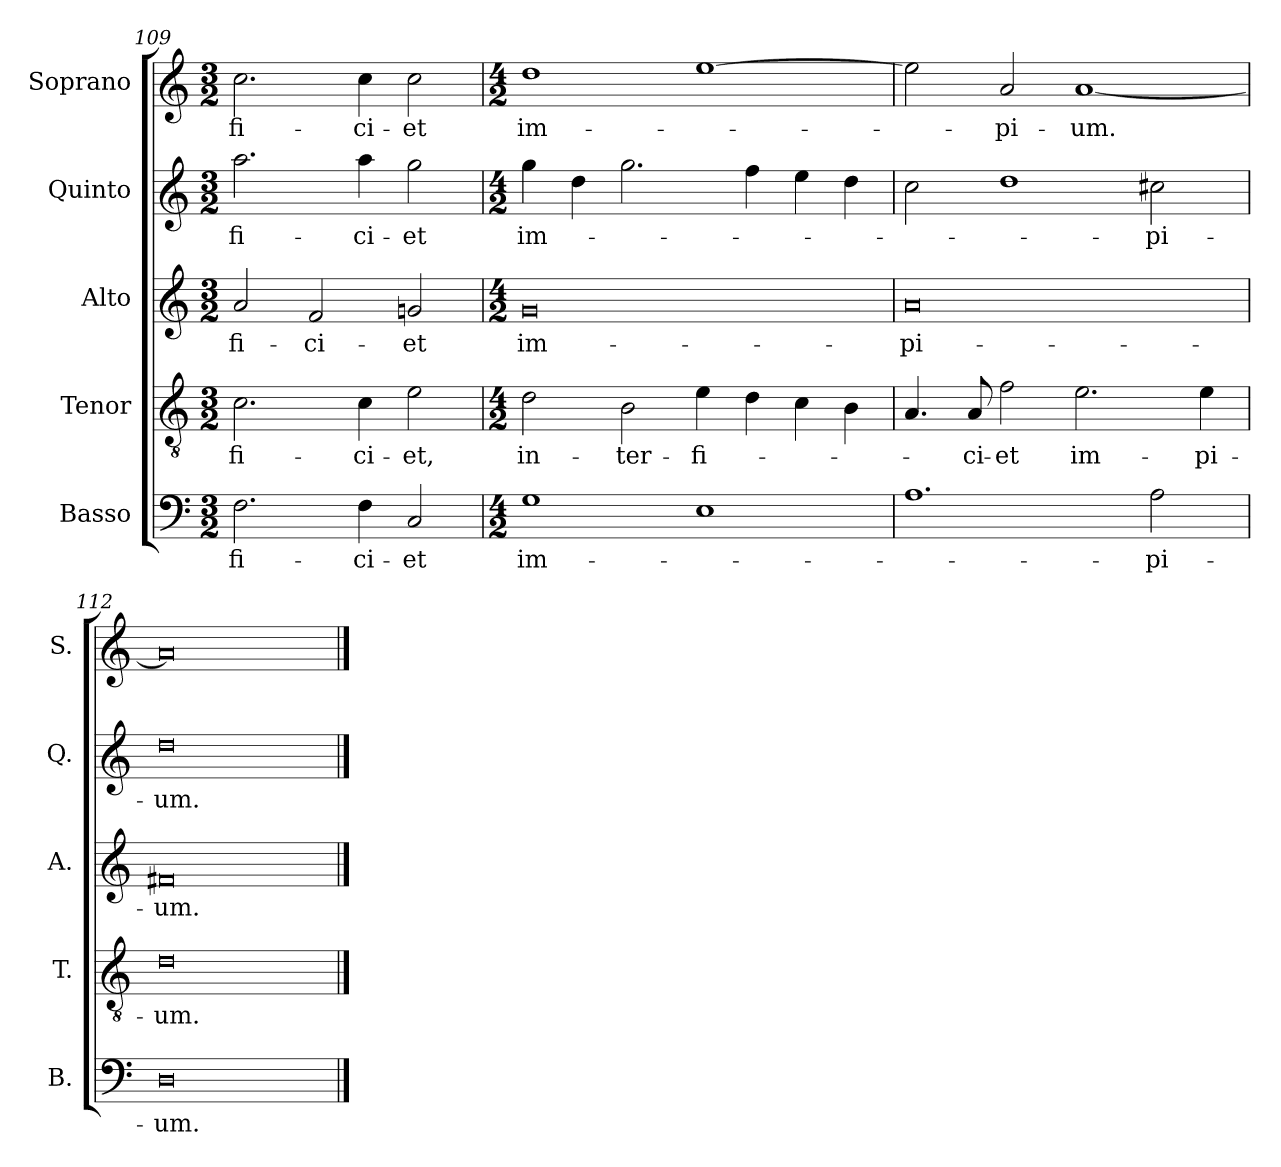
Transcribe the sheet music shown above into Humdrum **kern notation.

**kern	**text	**kern	**text	**kern	**text	**kern	**text	**kern	**text
*part5	*part5	*part4	*part4	*part3	*part3	*part2	*part2	*part1	*part1
*staff5	*staff5	*staff4	*staff4	*staff3	*staff3	*staff2	*staff2	*staff1	*staff1
*I"Basso	*	*I"Tenor	*	*I"Alto	*	*I"Quinto	*	*I"Soprano	*
*I'B.	*	*I'T.	*	*I'A.	*	*I'Q.	*	*I'S.	*
!!LO:LB:g=z
*clefF4	*	*clefGv2	*	*clefG2	*	*clefG2	*	*clefG2	*
*	*	*ITrd7c12	*	*	*	*	*	*	*
*k[]	*	*k[]	*	*k[]	*	*k[]	*	*k[]	*
*C:	*	*C:	*	*C:	*	*C:	*	*C:	*
*M3/2	*	*M3/2	*	*M3/2	*	*M3/2	*	*M3/2	*
=109	=109	=109	=109	=109	=109	=109	=109	=109	=109
!	!LO:LY:b:color=#000000	!	!	!	!	!	!	!	!
!	!	!	!LO:LY:b:color=#000000	!	!	!	!	!	!
!	!	!	!	!	!LO:LY:b:color=#000000	!	!	!	!
!	!	!	!	!	!	!	!LO:LY:b:color=#000000	!	!
!	!	!	!	!	!	!	!	!	!LO:LY:b:color=#000000
2.Fi\	-fi-	2.Ci\	-fi-	2ai/	-fi-	2.aai\	-fi-	2.cci\	-fi-
!	!	!	!	!	!LO:LY:b:color=#000000	!	!	!	!
.	.	.	.	2fi/	-ci-	.	.	.	.
!	!LO:LY:b:color=#000000	!	!	!	!	!	!	!	!
!	!	!	!LO:LY:b:color=#000000	!	!	!	!	!	!
!	!	!	!	!	!	!	!LO:LY:b:color=#000000	!	!
!	!	!	!	!	!	!	!	!	!LO:LY:b:color=#000000
4Fi\	-ci-	4Ci\	-ci-	.	.	4aai\	-ci-	4cci\	-ci-
!	!LO:LY:b:color=#000000	!	!	!	!	!	!	!	!
!	!	!	!LO:LY:b:color=#000000	!	!	!	!	!	!
!	!	!	!	!	!LO:LY:b:color=#000000	!	!	!	!
!	!	!	!	!	!	!	!LO:LY:b:color=#000000	!	!
!	!	!	!	!	!	!	!	!	!LO:LY:b:color=#000000
2Ci/	-et	2Ei\	-et,	2gni/	-et	2ggi\	-et	2cci\	-et
=110	=110	=110	=110	=110	=110	=110	=110	=110	=110
*M4/2	*	*M4/2	*	*M4/2	*	*M4/2	*	*M4/2	*
!	!LO:LY:b:color=#000000	!	!	!	!	!	!	!	!
!	!	!	!LO:LY:b:color=#000000	!	!	!	!	!	!
!	!	!	!	!	!LO:LY:b:color=#000000	!	!	!	!
!	!	!	!	!	!	!	!LO:LY:b:color=#000000	!	!
!	!	!	!	!	!	!	!	!	!LO:LY:b:color=#000000
1Gi	im-	2Di\	in-	0gi	im-	4ggi\	im-	1ddi	im-
.	.	.	.	.	.	4ddi\	.	.	.
!	!	!	!LO:LY:b:color=#000000	!	!	!	!	!	!
.	.	2BBi\	-ter-	.	.	2.ggi\	.	.	.
!	!	!	!LO:LY:b:color=#000000	!	!	!	!	!	!
1Ei	.	4Ei\	-fi-	.	.	.	.	[1eei	.
.	.	4Di\	.	.	.	4ffi\	.	.	.
.	.	4Ci\	.	.	.	4eei\	.	.	.
.	.	4BBi\	.	.	.	4ddi\	.	.	.
=111	=111	=111	=111	=111	=111	=111	=111	=111	=111
!	!	!	!	!	!LO:LY:b:color=#000000	!	!	!	!
1.Ai	.	4.AAi/	.	0ai	-pi-	2cci\	.	2eei\]	.
!	!	!	!LO:LY:b:color=#000000	!	!	!	!	!	!
.	.	8AAi/	-ci-	.	.	.	.	.	.
!	!	!	!LO:LY:b:color=#000000	!	!	!	!	!	!
!	!	!	!	!	!	!	!	!	!LO:LY:b:color=#000000
.	.	2Fi\	-et	.	.	1ddi	.	2ai/	-pi-
!	!	!	!LO:LY:b:color=#000000	!	!	!	!	!	!
!	!	!	!	!	!	!	!	!	!LO:LY:b:color=#000000
.	.	2.Ei\	im-	.	.	.	.	[1ai	-um.
!	!LO:LY:b:color=#000000	!	!	!	!	!	!	!	!
!	!	!	!	!	!	!	!LO:LY:b:color=#000000	!	!
2Ai\	-pi-	.	.	.	.	2cc#Xi\	-pi-	.	.
!	!	!	!LO:LY:b:color=#000000	!	!	!	!	!	!
.	.	4Ei\	-pi-	.	.	.	.	.	.
=112	=112	=112	=112	=112	=112	=112	=112	=112	=112
!	!LO:LY:b:color=#000000	!	!	!	!	!	!	!	!
!	!	!	!LO:LY:b:color=#000000	!	!	!	!	!	!
!	!	!	!	!	!LO:LY:b:color=#000000	!	!	!	!
!	!	!	!	!	!	!	!LO:LY:b:color=#000000	!	!
0Di	-um.	0Di	-um.	0f#Xi	-um.	0ddi	-um.	0ai]	.
==	==	==	==	==	==	==	==	==	==
*-	*-	*-	*-	*-	*-	*-	*-	*-	*-
